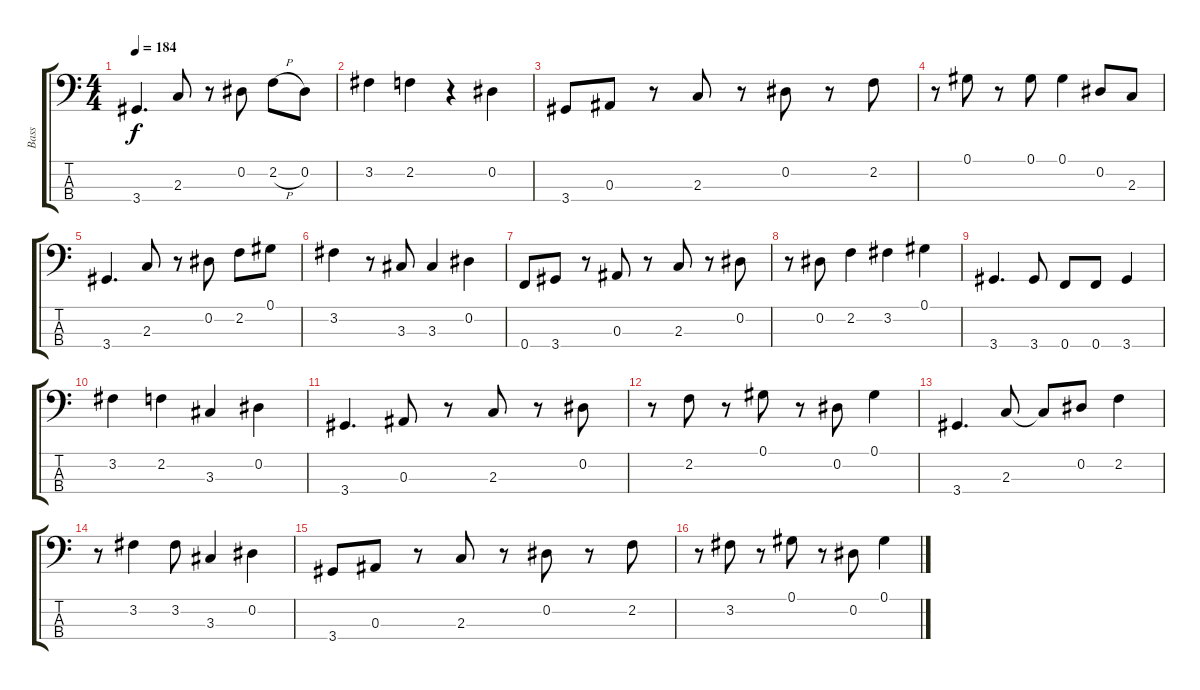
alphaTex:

\track ("Bass" "Bass") {instrument electricbassfinger}
\staff {score tabs}
\tuning (Ab2 Eb2 Bb1 F1) {hide}
\ts (4 4)
\tempo 184
\clef f4
\ks c
3.4.4{d dy f} 2.3.8 r.8 0.2.8 2.2{h}.8 0.2.8 |
3.2.4 2.2.4 r.4 0.2.4 |
3.4.8 0.3.8 r.8 2.3.8 r.8 0.2.8 r.8 2.2.8 |
r.8 0.1.8 r.8 0.1.8 0.1.4 0.2.8 2.3.8 |
3.4.4{d} 2.3.8 r.8 0.2.8 2.2.8 0.1.8 |
3.2.4 r.8 3.3.8 3.3.4 0.2.4 |
0.4.8 3.4.8 r.8 0.3.8 r.8 2.3.8 r.8 0.2.8 |
r.8 0.2.8 2.2.4 3.2.4 0.1.4 |
3.4.4{d} 3.4.8 0.4.8 0.4.8 3.4.4 |
3.2.4 2.2.4 3.3.4 0.2.4 |
3.4.4{d} 0.3.8 r.8 2.3.8 r.8 0.2.8 |
r.8 2.2.8 r.8 0.1.8 r.8 0.2.8 0.1.4 |
3.4.4{d} 2.3.8 2.3{t}.8 0.2.8 2.2.4 |
r.8 3.2.4 3.2.8 3.3.4 0.2.4 |
3.4.8 0.3.8 r.8 2.3.8 r.8 0.2.8 r.8 2.2.8 |
r.8 3.2.8 r.8 0.1.8 r.8 0.2.8 0.1.4
